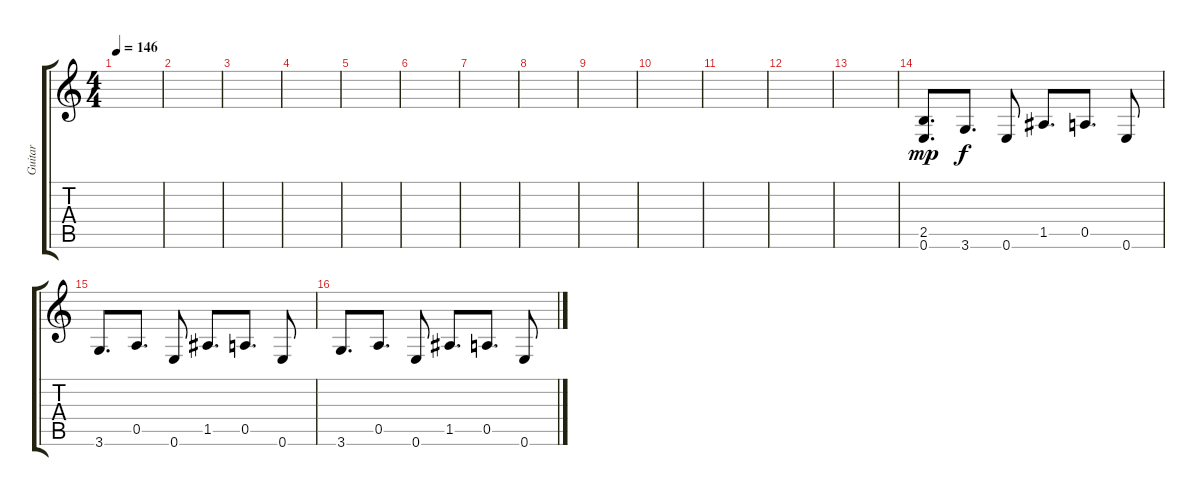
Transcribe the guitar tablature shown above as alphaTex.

\track ("Guitar " "Guitar ") {instrument distortionguitar}
\staff {score tabs}
\tuning (E4 B3 G3 D3 A2 E2) {hide}
\ts (4 4)
\tempo 146
\clef g2
\ks c
|
|
|
|
|
|
|
|
|
|
|
|
|
(2.5 0.6).8{d dy mp} 3.6.8{d dy f} 0.6.8 1.5.8{d} 0.5.8{d} 0.6.8 |
3.6.8{d} 0.5.8{d} 0.6.8 1.5.8{d} 0.5.8{d} 0.6.8 |
3.6.8{d} 0.5.8{d} 0.6.8 1.5.8{d} 0.5.8{d} 0.6.8
